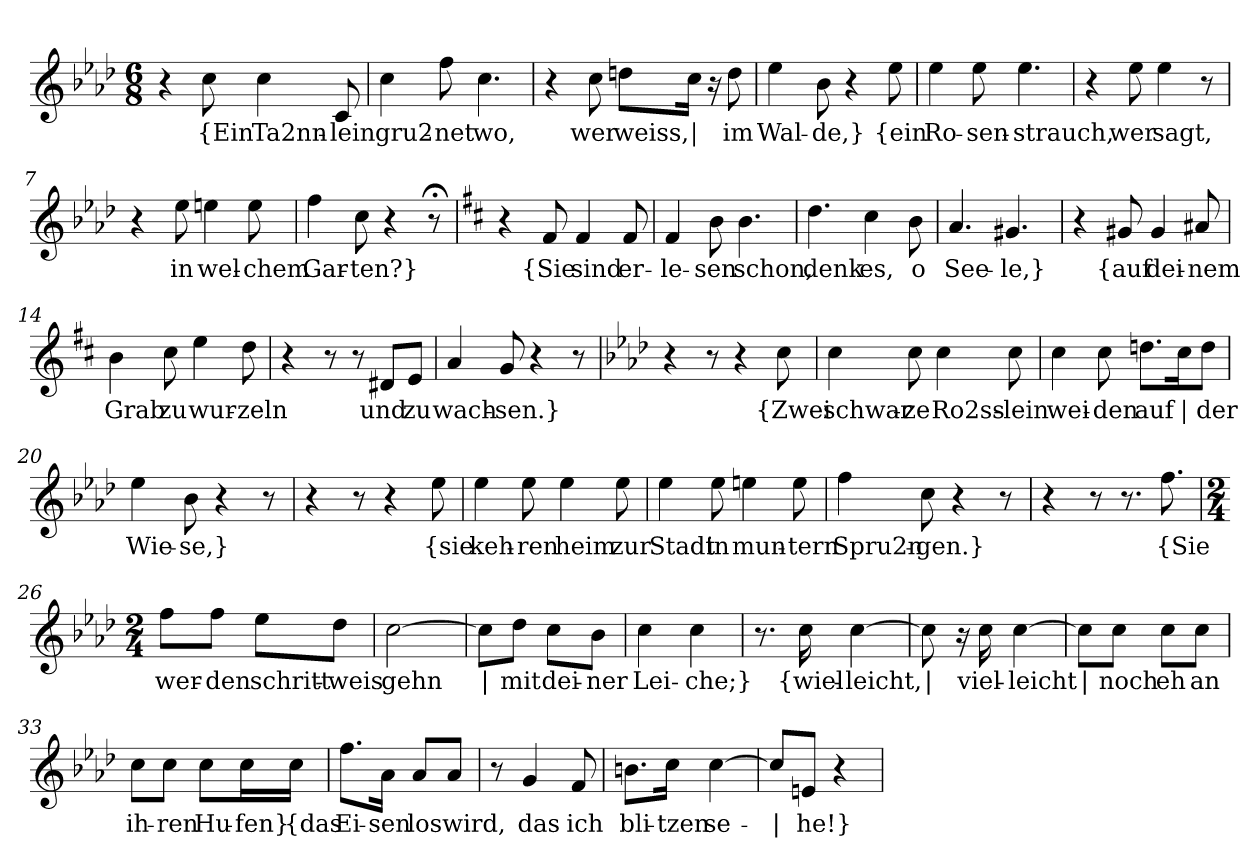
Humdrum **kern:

**kern	**text
*part1	*part1
*staff1	*staff1
*clefG2	*
*k[b-e-a-d-]	*
*M6/8	*
=1	=1
4r	.
!	!LO:LY:b
8cc\	{Ein
!	!LO:LY:b
4cc\	Ta2nn-
!	!LO:LY:b
8c/	-lein
=2	=2
!	!LO:LY:b
4cc\	gru2-
!	!LO:LY:b
8ff\	-net
!	!LO:LY:b
4.cc\	wo,
=3	=3
4r	.
!	!LO:LY:b
8cc\	wer
!	!LO:LY:b
8ddn\L	weiss,
!	!LO:LY:b
16cc\Jk	|
16r	.
!	!LO:LY:b
8dd\	im
=4	=4
!	!LO:LY:b
4ee-\	Wal-
!	!LO:LY:b
8b-\	-de,}
4r	.
!	!LO:LY:b
8ee-\	{ein
=5	=5
!	!LO:LY:b
4ee-\	Ro-
!	!LO:LY:b
8ee-\	-sen-
!	!LO:LY:b
4.ee-\	-strauch,
!!LO:LB:g=z
=6	=6
4r	.
!	!LO:LY:b
8ee-\	wer
!	!LO:LY:b
4ee-\	sagt,
8r	.
=7	=7
4r	.
!	!LO:LY:b
8ee-\	in
!	!LO:LY:b
4een\	wel-
!	!LO:LY:b
8ee\	-chem
=8	=8
!	!LO:LY:b
4ff\	Gar-
!	!LO:LY:b
8cc\	-ten?}
4r	.
8r;<	.
=9	=9
*k[f#c#]	*
4r	.
!	!LO:LY:b
8f#/	{Sie
!	!LO:LY:b
4f#/	sind
!	!LO:LY:b
8f#/	er-
=10	=10
!	!LO:LY:b
4f#/	-le-
!	!LO:LY:b
8b\	-sen
!	!LO:LY:b
4.b\	schon,
=11	=11
!	!LO:LY:b
4.dd\	denk
!	!LO:LY:b
4cc#\	es,
!	!LO:LY:b
8b\	o
=12	=12
!	!LO:LY:b
4.a/	See-
!	!LO:LY:b
4.g#X/	-le,}
!!LO:LB:g=z
=13	=13
4r	.
!	!LO:LY:b
8g#X/	{auf
!	!LO:LY:b
4g#/	dei-
!	!LO:LY:b
8a#X/	-nem
=14	=14
!	!LO:LY:b
4b\	Grab
!	!LO:LY:b
8cc#\	zu
!	!LO:LY:b
4ee\	wur-
!	!LO:LY:b
8dd\	-zeln
=15	=15
4r	.
8r	.
8r	.
!	!LO:LY:b
8d#X/L	und
!	!LO:LY:b
8e/J	zu
=16	=16
!	!LO:LY:b
4a/	wach-
!	!LO:LY:b
8g/	-sen.}
4r	.
8r	.
=17	=17
*k[b-e-a-d-]	*
4r	.
8r	.
4r	.
!	!LO:LY:b
8cc\	{Zwei
!!LO:LB:g=z
=18	=18
!	!LO:LY:b
4cc\	schwar-
!	!LO:LY:b
8cc\	-ze
!	!LO:LY:b
4cc\	Ro2ss-
!	!LO:LY:b
8cc\	-lein
=19	=19
!	!LO:LY:b
4cc\	wei-
!	!LO:LY:b
8cc\	-den
!	!LO:LY:b
8.ddn\L	auf
!	!LO:LY:b
16cc\K	|
!	!LO:LY:b
8dd\J	der
=20	=20
!	!LO:LY:b
4ee-\	Wie-
!	!LO:LY:b
8b-\	-se,}
4r	.
8r	.
=21	=21
4r	.
8r	.
4r	.
!	!LO:LY:b
8ee-\	{sie
=22	=22
!	!LO:LY:b
4ee-\	keh-
!	!LO:LY:b
8ee-\	-ren
!	!LO:LY:b
4ee-\	heim
!	!LO:LY:b
8ee-\	zur
!!LO:LB:g=z
=23	=23
!	!LO:LY:b
4ee-\	Stadt
!	!LO:LY:b
8ee-\	in
!	!LO:LY:b
4een\	mun-
!	!LO:LY:b
8ee\	-tern
=24	=24
!	!LO:LY:b
4ff\	Spru2n-
!	!LO:LY:b
8cc\	-gen.}
4r	.
8r	.
=25	=25
4r	.
8r	.
8.r	.
!	!LO:LY:b
8.ff\	{Sie
=26	=26
*M2/4	*
!	!LO:LY:b
8ff\L	wer-
!	!LO:LY:b
8ff\J	-den
!	!LO:LY:b
8ee-\L	schritt-
!	!LO:LY:b
8dd-\J	-weis
=27	=27
!	!LO:LY:b
[2cc\	gehn
=28	=28
!	!LO:LY:b
8cc\L]	|
!	!LO:LY:b
8dd-\J	mit
!	!LO:LY:b
8cc\L	dei-
!	!LO:LY:b
8b-\J	-ner
!!LO:LB:g=z
=29	=29
!	!LO:LY:b
4cc\	Lei-
!	!LO:LY:b
4cc\	-che;}
=30	=30
8.r	.
!	!LO:LY:b
16cc\	{wiel-
!	!LO:LY:b
[4cc\	-leicht,
=31	=31
!	!LO:LY:b
8cc\]	|
16r	.
!	!LO:LY:b
16cc\	viel-
!	!LO:LY:b
[4cc\	-leicht
=32	=32
!	!LO:LY:b
8cc\L]	|
!	!LO:LY:b
8cc\J	noch
!	!LO:LY:b
8cc\L	eh
!	!LO:LY:b
8cc\J	an
=33	=33
!	!LO:LY:b
8cc\L	ih-
!	!LO:LY:b
8cc\J	-ren
!	!LO:LY:b
8cc\L	Hu-
!	!LO:LY:b
16cc\L	-fen}
!	!LO:LY:b
16cc\JJ	{das
=34	=34
!	!LO:LY:b
8.ff\L	Ei-
!	!LO:LY:b
16a-\Jk	-sen
!	!LO:LY:b
8a-/L	los
!	!LO:LY:b
8a-/J	wird,
!!LO:LB:g=z
=35	=35
8r	.
!	!LO:LY:b
4g/	das
!	!LO:LY:b
8f/	ich
=36	=36
!	!LO:LY:b
8.bn\L	bli-
!	!LO:LY:b
16cc\Jk	-tzen
!	!LO:LY:b
[4cc\	se-
=37	=37
!	!LO:LY:b
8cc/L]	|
!	!LO:LY:b
8en/J	-he!}
4r	.
=	=
*-	*-
